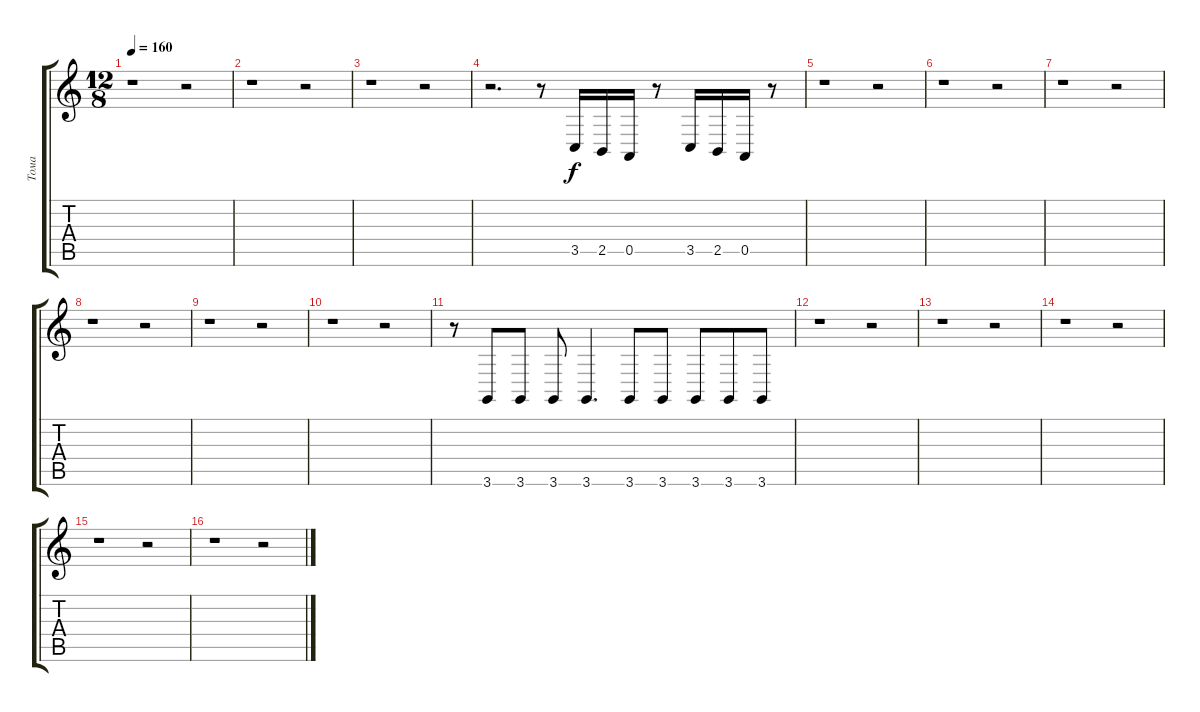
\track ("Тома" "Тома") {instrument acousticgrandpiano}
\staff {score tabs}
\tuning (E4 B3 G3 D3 A2 E2) {hide}
\ts (12 8)
\tempo 160
\clef g2
\ks c
r.1{dy f} r.2 |
r.1 r.2 |
r.1 r.2 |
r.2{d} r.8 3.5.16 2.5.16 0.5.16 r.8 3.5.16 2.5.16 0.5.16 r.8 |
r.1 r.2 |
r.1 r.2 |
r.1 r.2 |
r.1 r.2 |
r.1 r.2 |
r.1 r.2 |
r.8 3.6.8 3.6.8 3.6.8 3.6.4{d} 3.6.8 3.6.8 3.6.8 3.6.8 3.6.8 |
r.1 r.2 |
r.1 r.2 |
r.1 r.2 |
r.1 r.2 |
r.1 r.2
